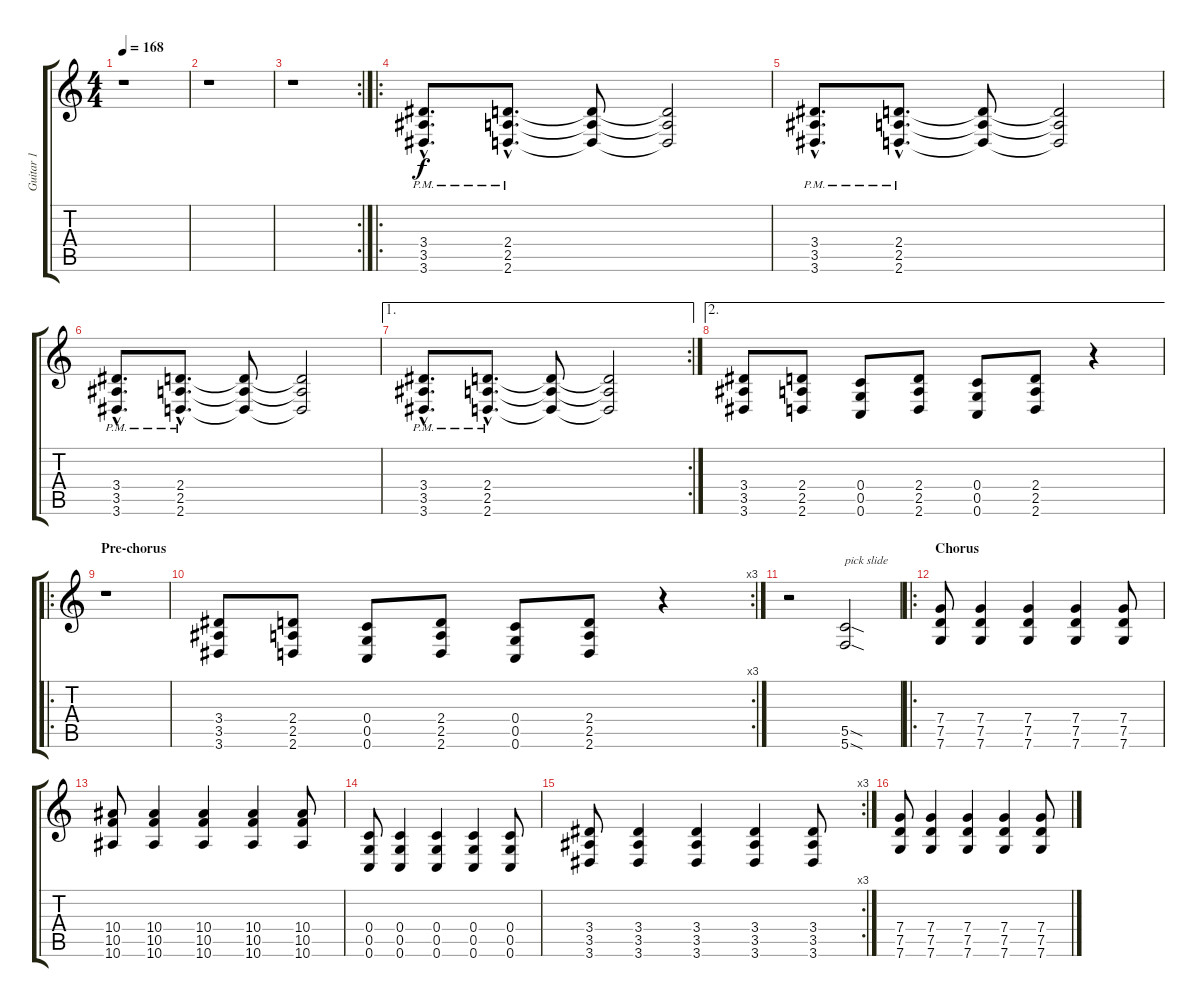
\track ("Guitar 1" "Guitar 1") {instrument distortionguitar}
\staff {score tabs}
\tuning (D4 A3 F3 C3 G2 C2) {hide}
\ts (4 4)
\tempo 168
\clef g2
\ks c
r.1{dy f} |
r.1 |
\rc 2
r.1 |
\ro
(3.4{hac pm} 3.5{hac pm} 3.6{hac pm}).8{d} (2.4{hac pm} 2.5{hac pm} 2.6{hac pm}).8{d} (2.4{t} 2.5{t} 2.6{t}).8 (2.4{t} 2.5{t} 2.6{t}).2 |
(3.4{hac pm} 3.5{hac pm} 3.6{hac pm}).8{d} (2.4{hac pm} 2.5{hac pm} 2.6{hac pm}).8{d} (2.4{t} 2.5{t} 2.6{t}).8 (2.4{t} 2.5{t} 2.6{t}).2 |
(3.4{hac pm} 3.5{hac pm} 3.6{hac pm}).8{d} (2.4{hac pm} 2.5{hac pm} 2.6{hac pm}).8{d} (2.4{t} 2.5{t} 2.6{t}).8 (2.4{t} 2.5{t} 2.6{t}).2 |
\ae 1
\rc 2
(3.4{hac pm} 3.5{hac pm} 3.6{hac pm}).8{d} (2.4{hac pm} 2.5{hac pm} 2.6{hac pm}).8{d} (2.4{t} 2.5{t} 2.6{t}).8 (2.4{t} 2.5{t} 2.6{t}).2 |
\ae 2
(3.4 3.5 3.6).8 (2.4 2.5 2.6).8 (0.4 0.5 0.6).8 (2.4 2.5 2.6).8 (0.4 0.5 0.6).8 (2.4 2.5 2.6).8 r.4 |
\ro
\section ("" "Pre-chorus")
r.1 |
\rc 3
(3.4 3.5 3.6).8 (2.4 2.5 2.6).8 (0.4 0.5 0.6).8 (2.4 2.5 2.6).8 (0.4 0.5 0.6).8 (2.4 2.5 2.6).8 r.4 |
r.2 (5.5{sod} 5.6{sod}).2{txt "pick slide"} |
\ro
\section ("" "Chorus")
(7.4 7.5 7.6).8 (7.4 7.5 7.6).4 (7.4 7.5 7.6).4 (7.4 7.5 7.6).4 (7.4 7.5 7.6).8 |
(10.4 10.5 10.6).8 (10.4 10.5 10.6).4 (10.4 10.5 10.6).4 (10.4 10.5 10.6).4 (10.4 10.5 10.6).8 |
(0.4 0.5 0.6).8 (0.4 0.5 0.6).4 (0.4 0.5 0.6).4 (0.4 0.5 0.6).4 (0.4 0.5 0.6).8 |
\rc 3
(3.4 3.5 3.6).8 (3.4 3.5 3.6).4 (3.4 3.5 3.6).4 (3.4 3.5 3.6).4 (3.4 3.5 3.6).8 |
(7.4 7.5 7.6).8 (7.4 7.5 7.6).4 (7.4 7.5 7.6).4 (7.4 7.5 7.6).4 (7.4 7.5 7.6).8
